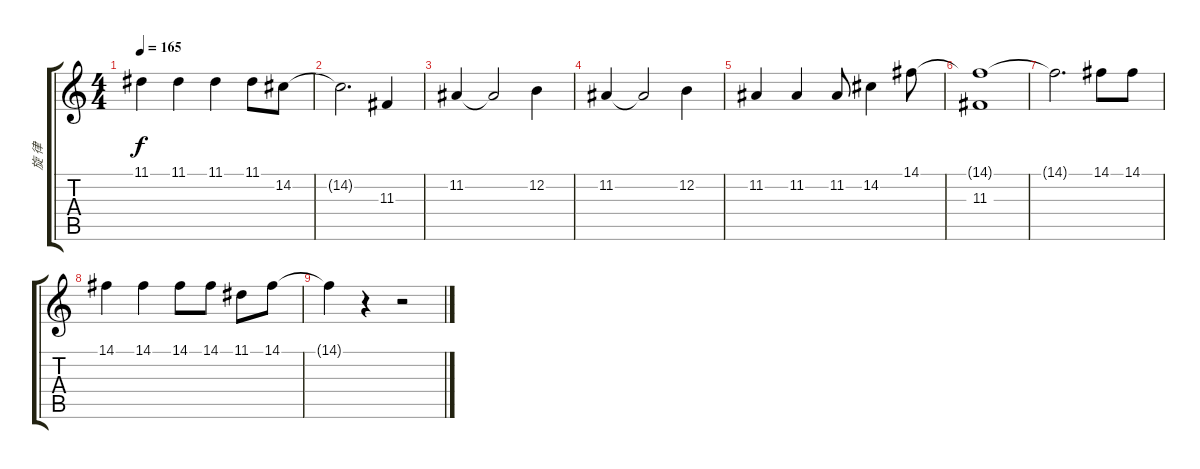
\track ("旋 律" "旋 律") {instrument accordion}
\staff {score tabs}
\tuning (E4 B3 G3 D3 A2 E2) {hide}
\ts (4 4)
\tempo 165
\clef g2
\ks c
11.1{t}.4{dy f} 11.1.4 11.1.4 11.1.8 14.2.8 |
14.2{t}.2{d} 11.3.4 |
11.2.4 11.2{t}.2 12.2.4 |
11.2.4 11.2{t}.2 12.2.4 |
11.2.4 11.2.4 11.2.8 14.2.4 14.1.8 |
(14.1{t} 11.3).1 |
14.1{t}.2{d} 14.1.8 14.1.8 |
14.1.4 14.1.4 14.1.8 14.1.8 11.1.8 14.1.8 |
14.1{t}.4 r.4 r.2
